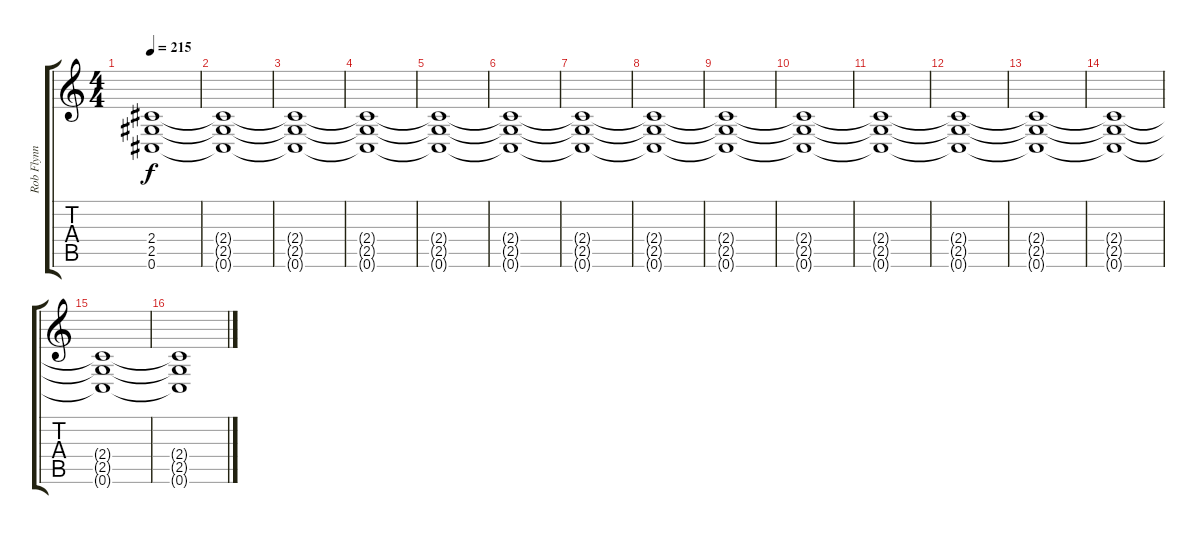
\track ("Rob Flynn" "Rob Flynn") {instrument distortionguitar}
\staff {score tabs}
\tuning (Db4 Ab3 E3 B2 Gb2 Db2) {hide}
\ts (4 4)
\tempo 215
\clef g2
\ks c
(2.4{t} 2.5{t} 0.6{t}).1{dy f} |
(2.4{t} 2.5{t} 0.6{t}).1 |
(2.4{t} 2.5{t} 0.6{t}).1 |
(2.4{t} 2.5{t} 0.6{t}).1 |
(2.4{t} 2.5{t} 0.6{t}).1 |
(2.4{t} 2.5{t} 0.6{t}).1 |
(2.4{t} 2.5{t} 0.6{t}).1 |
(2.4{t} 2.5{t} 0.6{t}).1 |
(2.4{t} 2.5{t} 0.6{t}).1 |
(2.4{t} 2.5{t} 0.6{t}).1 |
(2.4{t} 2.5{t} 0.6{t}).1 |
(2.4{t} 2.5{t} 0.6{t}).1 |
(2.4{t} 2.5{t} 0.6{t}).1 |
(2.4{t} 2.5{t} 0.6{t}).1 |
(2.4{t} 2.5{t} 0.6{t}).1 |
(2.4{t} 2.5{t} 0.6{t}).1
